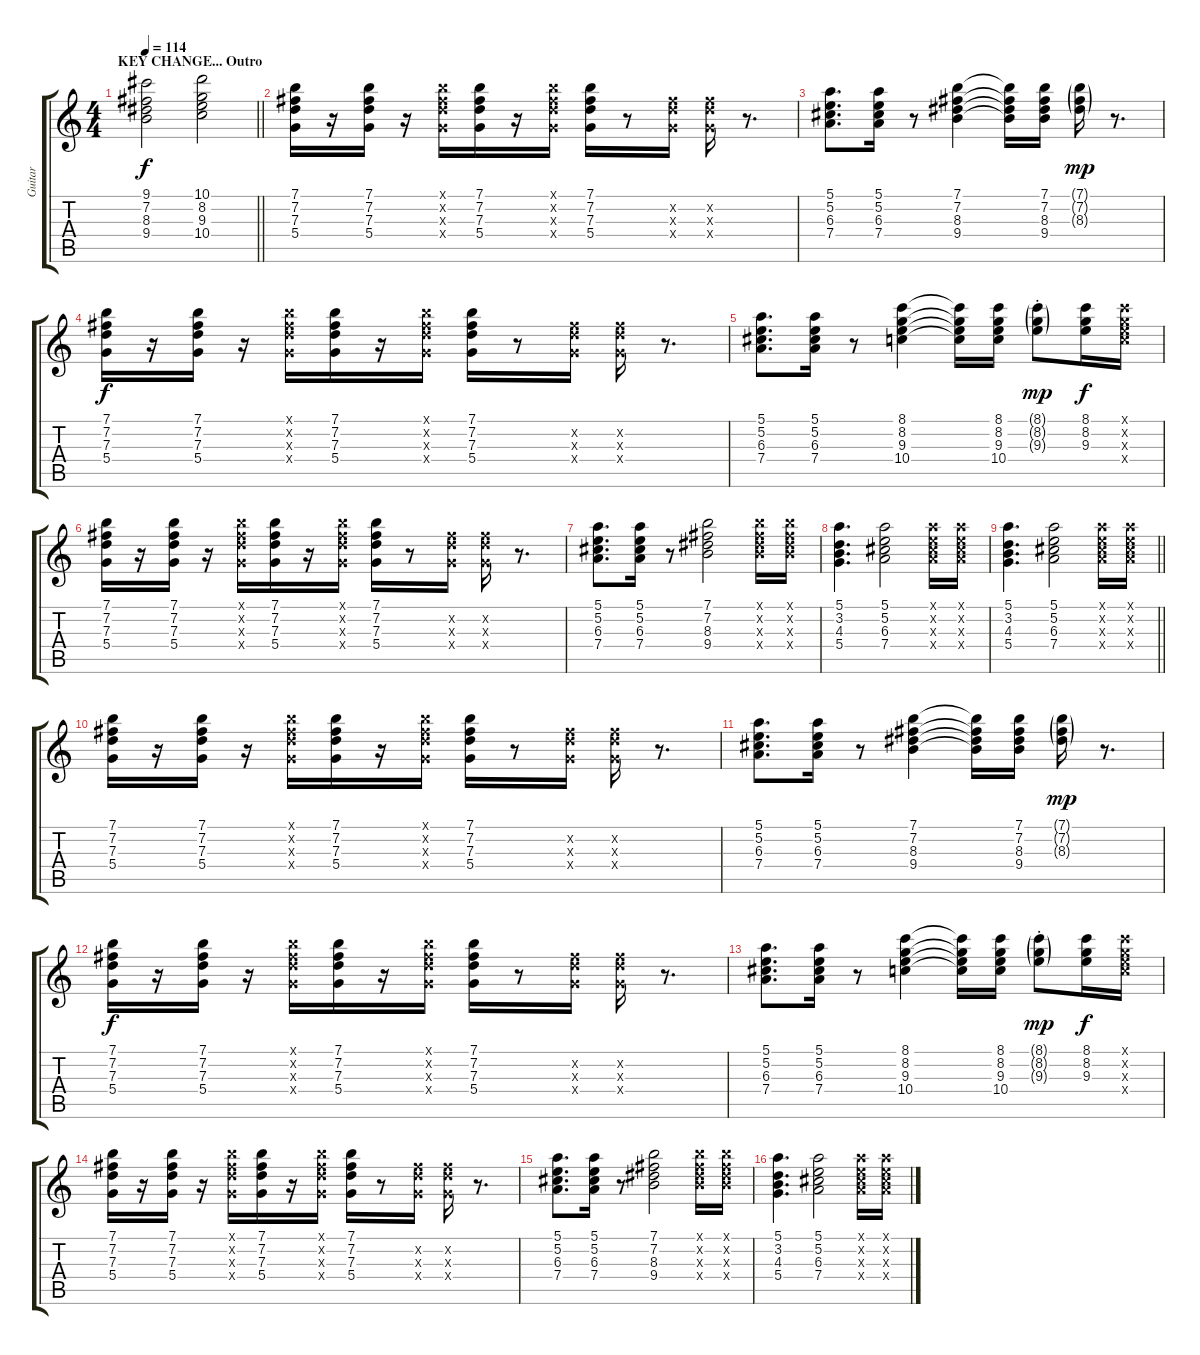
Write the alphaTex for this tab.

\track ("Guitar" "Guitar") {instrument electricguitarclean}
\staff {score tabs}
\tuning (E4 B3 G3 D3 A2 E2) {hide}
\ts (4 4)
\section ("" "KEY CHANGE... Outro")
\tempo 114
\clef g2
\barLineRight lightlight
\ks c
(9.1{t} 7.2{t} 8.3{t} 9.4{t}).2{dy f} (10.1 8.2 9.3 10.4).2 |
(7.1 7.2 7.3 5.4).16 r.16 (7.1 7.2 7.3 5.4).16 r.16 (7.1{x} 7.2{x} 7.3{x} 5.4{x}).16 (7.1 7.2 7.3 5.4).16 r.16 (7.1{x} 7.2{x} 7.3{x} 5.4{x}).16 (7.1 7.2 7.3 5.4).16 r.8 (7.2{x} 7.3{x} 5.4{x}).16 (7.2{x} 7.3{x} 5.4{x}).16 r.8{d} |
(5.1 5.2 6.3 7.4).8{d} (5.1 5.2 6.3 7.4).16 r.8 (7.1 7.2 8.3 9.4).4 (7.1{t} 7.2{t} 8.3{t} 9.4{t}).16 (7.1 7.2 8.3 9.4).16 (7.1{g} 7.2{g} 8.3{g}).16{dy mp} r.8{d} |
(7.1 7.2 7.3 5.4).16{dy f} r.16 (7.1 7.2 7.3 5.4).16 r.16 (7.1{x} 7.2{x} 7.3{x} 5.4{x}).16 (7.1 7.2 7.3 5.4).16 r.16 (7.1{x} 7.2{x} 7.3{x} 5.4{x}).16 (7.1 7.2 7.3 5.4).16 r.8 (7.2{x} 7.3{x} 5.4{x}).16 (7.2{x} 7.3{x} 5.4{x}).16 r.8{d} |
(5.1 5.2 6.3 7.4).8{d} (5.1 5.2 6.3 7.4).16 r.8 (8.1 8.2 9.3 10.4).4 (8.1{t} 8.2{t} 9.3{t} 10.4{t}).16 (8.1 8.2 9.3 10.4).16 (8.1{g st} 8.2{g st} 9.3{g st}).8{dy mp} (8.1 8.2 9.3).16{dy f} (8.1{x} 8.2{x} 9.3{x} 10.4{x}).16 |
(7.1 7.2 7.3 5.4).16 r.16 (7.1 7.2 7.3 5.4).16 r.16 (7.1{x} 7.2{x} 7.3{x} 5.4{x}).16 (7.1 7.2 7.3 5.4).16 r.16 (7.1{x} 7.2{x} 7.3{x} 5.4{x}).16 (7.1 7.2 7.3 5.4).16 r.8 (7.2{x} 7.3{x} 5.4{x}).16 (7.2{x} 7.3{x} 5.4{x}).16 r.8{d} |
(5.1 5.2 6.3 7.4).8{d} (5.1 5.2 6.3 7.4).16 r.8 (7.1 7.2 8.3 9.4).2 (7.1{x} 7.2{x} 8.3{x} 9.4{x}).16 (7.1{x} 7.2{x} 8.3{x} 9.4{x}).16 |
(5.1 3.2 4.3 5.4).4{d} (5.1 5.2 6.3 7.4).2 (5.1{x} 5.2{x} 6.3{x} 7.4{x}).16 (5.1{x} 5.2{x} 6.3{x} 7.4{x}).16 |
\barLineRight lightlight
(5.1 3.2 4.3 5.4).4{d} (5.1 5.2 6.3 7.4).2 (5.1{x} 5.2{x} 6.3{x} 7.4{x}).16 (5.1{x} 5.2{x} 6.3{x} 7.4{x}).16 |
(7.1 7.2 7.3 5.4).16 r.16 (7.1 7.2 7.3 5.4).16 r.16 (7.1{x} 7.2{x} 7.3{x} 5.4{x}).16 (7.1 7.2 7.3 5.4).16 r.16 (7.1{x} 7.2{x} 7.3{x} 5.4{x}).16 (7.1 7.2 7.3 5.4).16 r.8 (7.2{x} 7.3{x} 5.4{x}).16 (7.2{x} 7.3{x} 5.4{x}).16 r.8{d} |
(5.1 5.2 6.3 7.4).8{d} (5.1 5.2 6.3 7.4).16 r.8 (7.1 7.2 8.3 9.4).4 (7.1{t} 7.2{t} 8.3{t} 9.4{t}).16 (7.1 7.2 8.3 9.4).16 (7.1{g} 7.2{g} 8.3{g}).16{dy mp} r.8{d} |
(7.1 7.2 7.3 5.4).16{dy f} r.16 (7.1 7.2 7.3 5.4).16 r.16 (7.1{x} 7.2{x} 7.3{x} 5.4{x}).16 (7.1 7.2 7.3 5.4).16 r.16 (7.1{x} 7.2{x} 7.3{x} 5.4{x}).16 (7.1 7.2 7.3 5.4).16 r.8 (7.2{x} 7.3{x} 5.4{x}).16 (7.2{x} 7.3{x} 5.4{x}).16 r.8{d} |
(5.1 5.2 6.3 7.4).8{d} (5.1 5.2 6.3 7.4).16 r.8 (8.1 8.2 9.3 10.4).4 (8.1{t} 8.2{t} 9.3{t} 10.4{t}).16 (8.1 8.2 9.3 10.4).16 (8.1{g st} 8.2{g st} 9.3{g st}).8{dy mp} (8.1 8.2 9.3).16{dy f} (8.1{x} 8.2{x} 9.3{x} 10.4{x}).16 |
(7.1 7.2 7.3 5.4).16 r.16 (7.1 7.2 7.3 5.4).16 r.16 (7.1{x} 7.2{x} 7.3{x} 5.4{x}).16 (7.1 7.2 7.3 5.4).16 r.16 (7.1{x} 7.2{x} 7.3{x} 5.4{x}).16 (7.1 7.2 7.3 5.4).16 r.8 (7.2{x} 7.3{x} 5.4{x}).16 (7.2{x} 7.3{x} 5.4{x}).16 r.8{d} |
(5.1 5.2 6.3 7.4).8{d} (5.1 5.2 6.3 7.4).16 r.8 (7.1 7.2 8.3 9.4).2 (7.1{x} 7.2{x} 8.3{x} 9.4{x}).16 (7.1{x} 7.2{x} 8.3{x} 9.4{x}).16 |
(5.1 3.2 4.3 5.4).4{d} (5.1 5.2 6.3 7.4).2 (5.1{x} 5.2{x} 6.3{x} 7.4{x}).16 (5.1{x} 5.2{x} 6.3{x} 7.4{x}).16
